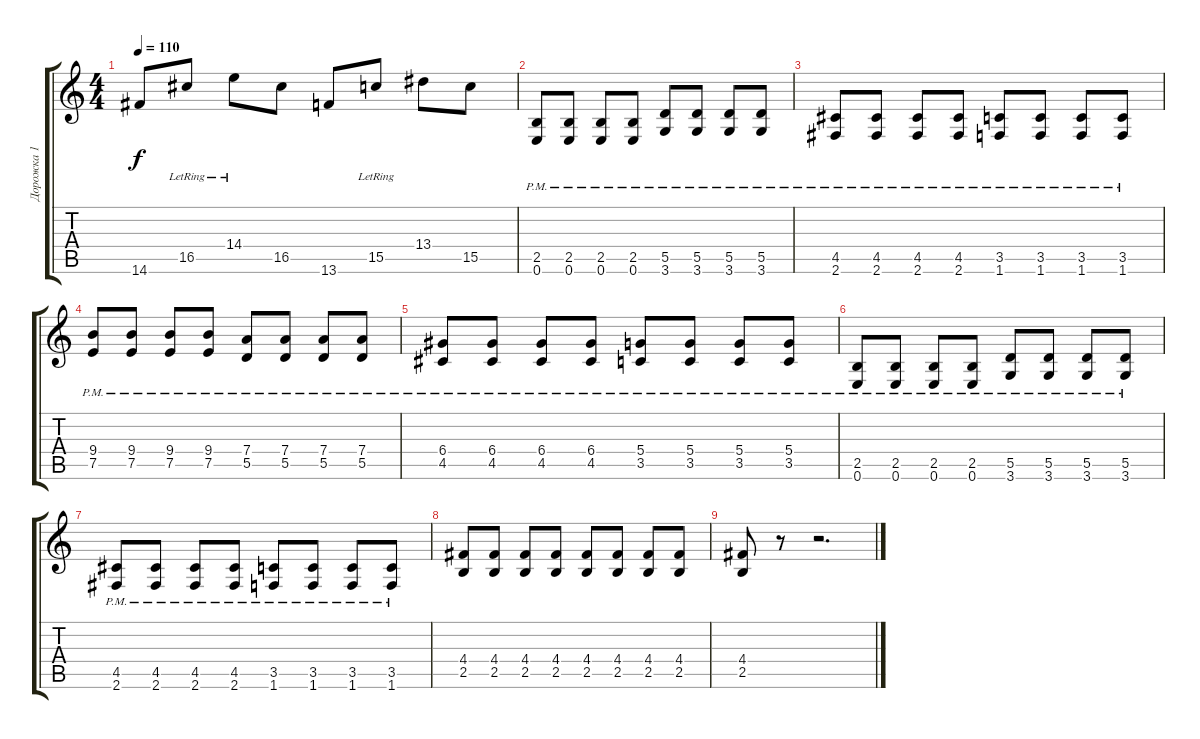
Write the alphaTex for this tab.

\track ("Дорожка 1" "Дорожка 1") {instrument distortionguitar}
\staff {score tabs}
\tuning (E4 B3 G3 D3 A2 E2) {hide}
\ts (4 4)
\tempo 110
\clef g2
\ks c
14.6.8{dy f} 16.5{lr}.8 14.4{lr}.8 16.5.8 13.6.8 15.5{lr}.8 13.4.8 15.5.8 |
(2.5{pm} 0.6{pm}).8 (2.5{pm} 0.6{pm}).8 (2.5{pm} 0.6{pm}).8 (2.5{pm} 0.6{pm}).8 (5.5{pm} 3.6{pm}).8 (5.5{pm} 3.6{pm}).8 (5.5{pm} 3.6{pm}).8 (5.5{pm} 3.6{pm}).8 |
(4.5{pm} 2.6{pm}).8 (4.5{pm} 2.6{pm}).8 (4.5{pm} 2.6{pm}).8 (4.5{pm} 2.6{pm}).8 (3.5{pm} 1.6{pm}).8 (3.5{pm} 1.6{pm}).8 (3.5{pm} 1.6{pm}).8 (3.5{pm} 1.6{pm}).8 |
(9.4{pm} 7.5{pm}).8 (9.4{pm} 7.5{pm}).8 (9.4{pm} 7.5{pm}).8 (9.4{pm} 7.5{pm}).8 (7.4{pm} 5.5{pm}).8 (7.4{pm} 5.5{pm}).8 (7.4{pm} 5.5{pm}).8 (7.4{pm} 5.5{pm}).8 |
(6.4{pm} 4.5{pm}).8 (6.4{pm} 4.5{pm}).8 (6.4{pm} 4.5{pm}).8 (6.4{pm} 4.5{pm}).8 (5.4{pm} 3.5{pm}).8 (5.4{pm} 3.5{pm}).8 (5.4{pm} 3.5{pm}).8 (5.4{pm} 3.5{pm}).8 |
(2.5{pm} 0.6{pm}).8 (2.5{pm} 0.6{pm}).8 (2.5{pm} 0.6{pm}).8 (2.5{pm} 0.6{pm}).8 (5.5{pm} 3.6{pm}).8 (5.5{pm} 3.6{pm}).8 (5.5{pm} 3.6{pm}).8 (5.5{pm} 3.6{pm}).8 |
(4.5{pm} 2.6{pm}).8 (4.5{pm} 2.6{pm}).8 (4.5{pm} 2.6{pm}).8 (4.5{pm} 2.6{pm}).8 (3.5{pm} 1.6{pm}).8 (3.5{pm} 1.6{pm}).8 (3.5{pm} 1.6{pm}).8 (3.5{pm} 1.6{pm}).8 |
(4.4 2.5).8 (4.4 2.5).8 (4.4 2.5).8 (4.4 2.5).8 (4.4 2.5).8 (4.4 2.5).8 (4.4 2.5).8 (4.4 2.5).8 |
(4.4 2.5).8 r.8 r.2{d}
